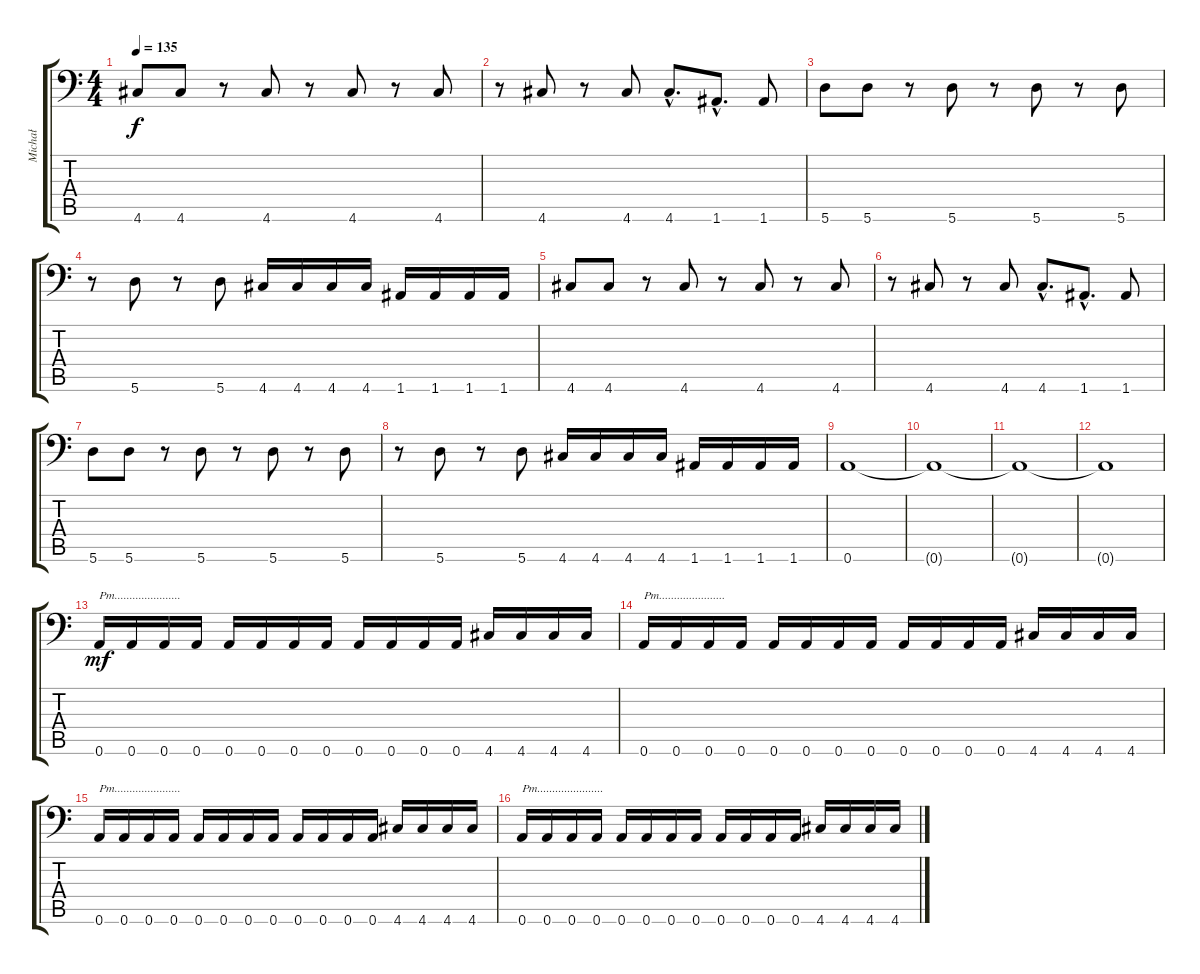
\track ("Michał" "Michał") {instrument distortionguitar}
\staff {score tabs}
\tuning (B3 Gb3 D3 A2 E2 A1) {hide}
\ts (4 4)
\tempo 135
\clef f4
\ks c
4.6.8{dy f} 4.6.8 r.8 4.6.8 r.8 4.6.8 r.8 4.6.8 |
r.8 4.6.8 r.8 4.6.8 4.6{hac}.8{d} 1.6{hac}.8{d} 1.6.8 |
5.6.8 5.6.8 r.8 5.6.8 r.8 5.6.8 r.8 5.6.8 |
r.8 5.6.8 r.8 5.6.8 4.6.16 4.6.16 4.6.16 4.6.16 1.6.16 1.6.16 1.6.16 1.6.16 |
4.6.8 4.6.8 r.8 4.6.8 r.8 4.6.8 r.8 4.6.8 |
r.8 4.6.8 r.8 4.6.8 4.6{hac}.8{d} 1.6{hac}.8{d} 1.6.8 |
5.6.8 5.6.8 r.8 5.6.8 r.8 5.6.8 r.8 5.6.8 |
r.8 5.6.8 r.8 5.6.8 4.6.16 4.6.16 4.6.16 4.6.16 1.6.16 1.6.16 1.6.16 1.6.16 |
0.6.1 |
0.6{t}.1 |
0.6{t}.1 |
0.6{t}.1 |
0.6.16{txt "Pm......................" dy mf} 0.6.16 0.6.16 0.6.16 0.6.16 0.6.16 0.6.16 0.6.16 0.6.16 0.6.16 0.6.16 0.6.16 4.6.16 4.6.16 4.6.16 4.6.16 |
0.6.16{txt "Pm......................"} 0.6.16 0.6.16 0.6.16 0.6.16 0.6.16 0.6.16 0.6.16 0.6.16 0.6.16 0.6.16 0.6.16 4.6.16 4.6.16 4.6.16 4.6.16 |
0.6.16{txt "Pm......................"} 0.6.16 0.6.16 0.6.16 0.6.16 0.6.16 0.6.16 0.6.16 0.6.16 0.6.16 0.6.16 0.6.16 4.6.16 4.6.16 4.6.16 4.6.16 |
0.6.16{txt "Pm......................"} 0.6.16 0.6.16 0.6.16 0.6.16 0.6.16 0.6.16 0.6.16 0.6.16 0.6.16 0.6.16 0.6.16 4.6.16 4.6.16 4.6.16 4.6.16
